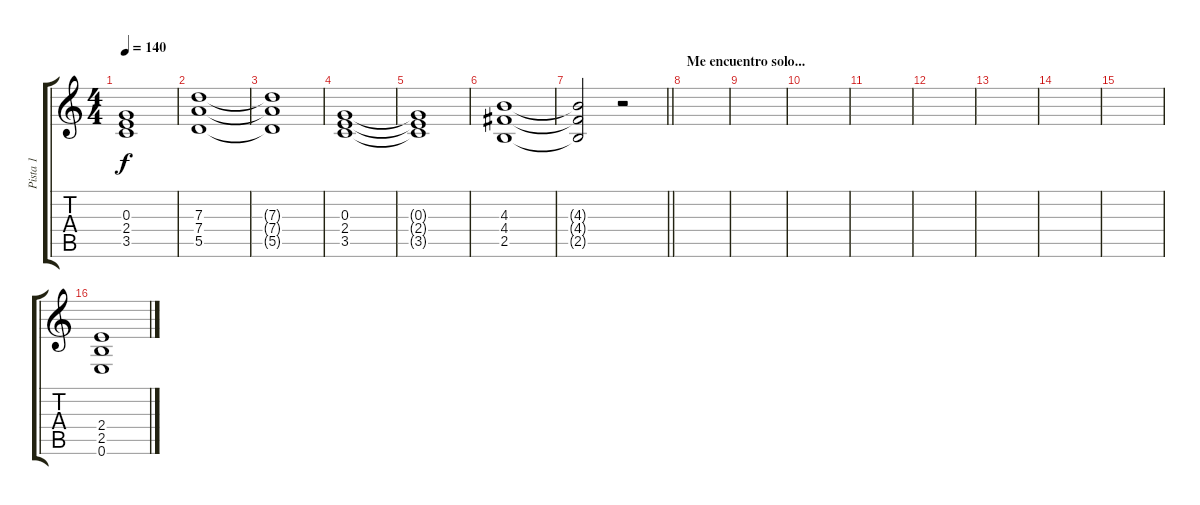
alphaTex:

\track ("Pista 1" "Pista 1") {instrument overdrivenguitar}
\staff {score tabs}
\tuning (E4 B3 G3 D3 A2 E2) {hide}
\ts (4 4)
\tempo 140
\clef g2
\ks c
(0.3{t} 2.4{t} 3.5{t}).1{dy f} |
(7.3 7.4 5.5).1 |
(7.3{t} 7.4{t} 5.5{t}).1 |
(0.3 2.4 3.5).1 |
(0.3{t} 2.4{t} 3.5{t}).1 |
(4.3 4.4 2.5).1 |
\barLineRight lightlight
(4.3{t} 4.4{t} 2.5{t}).2 r.2 |
\section ("" "Me encuentro solo...")
|
|
|
|
|
|
|
|
(2.4 2.5 0.6).1{volume 9}
